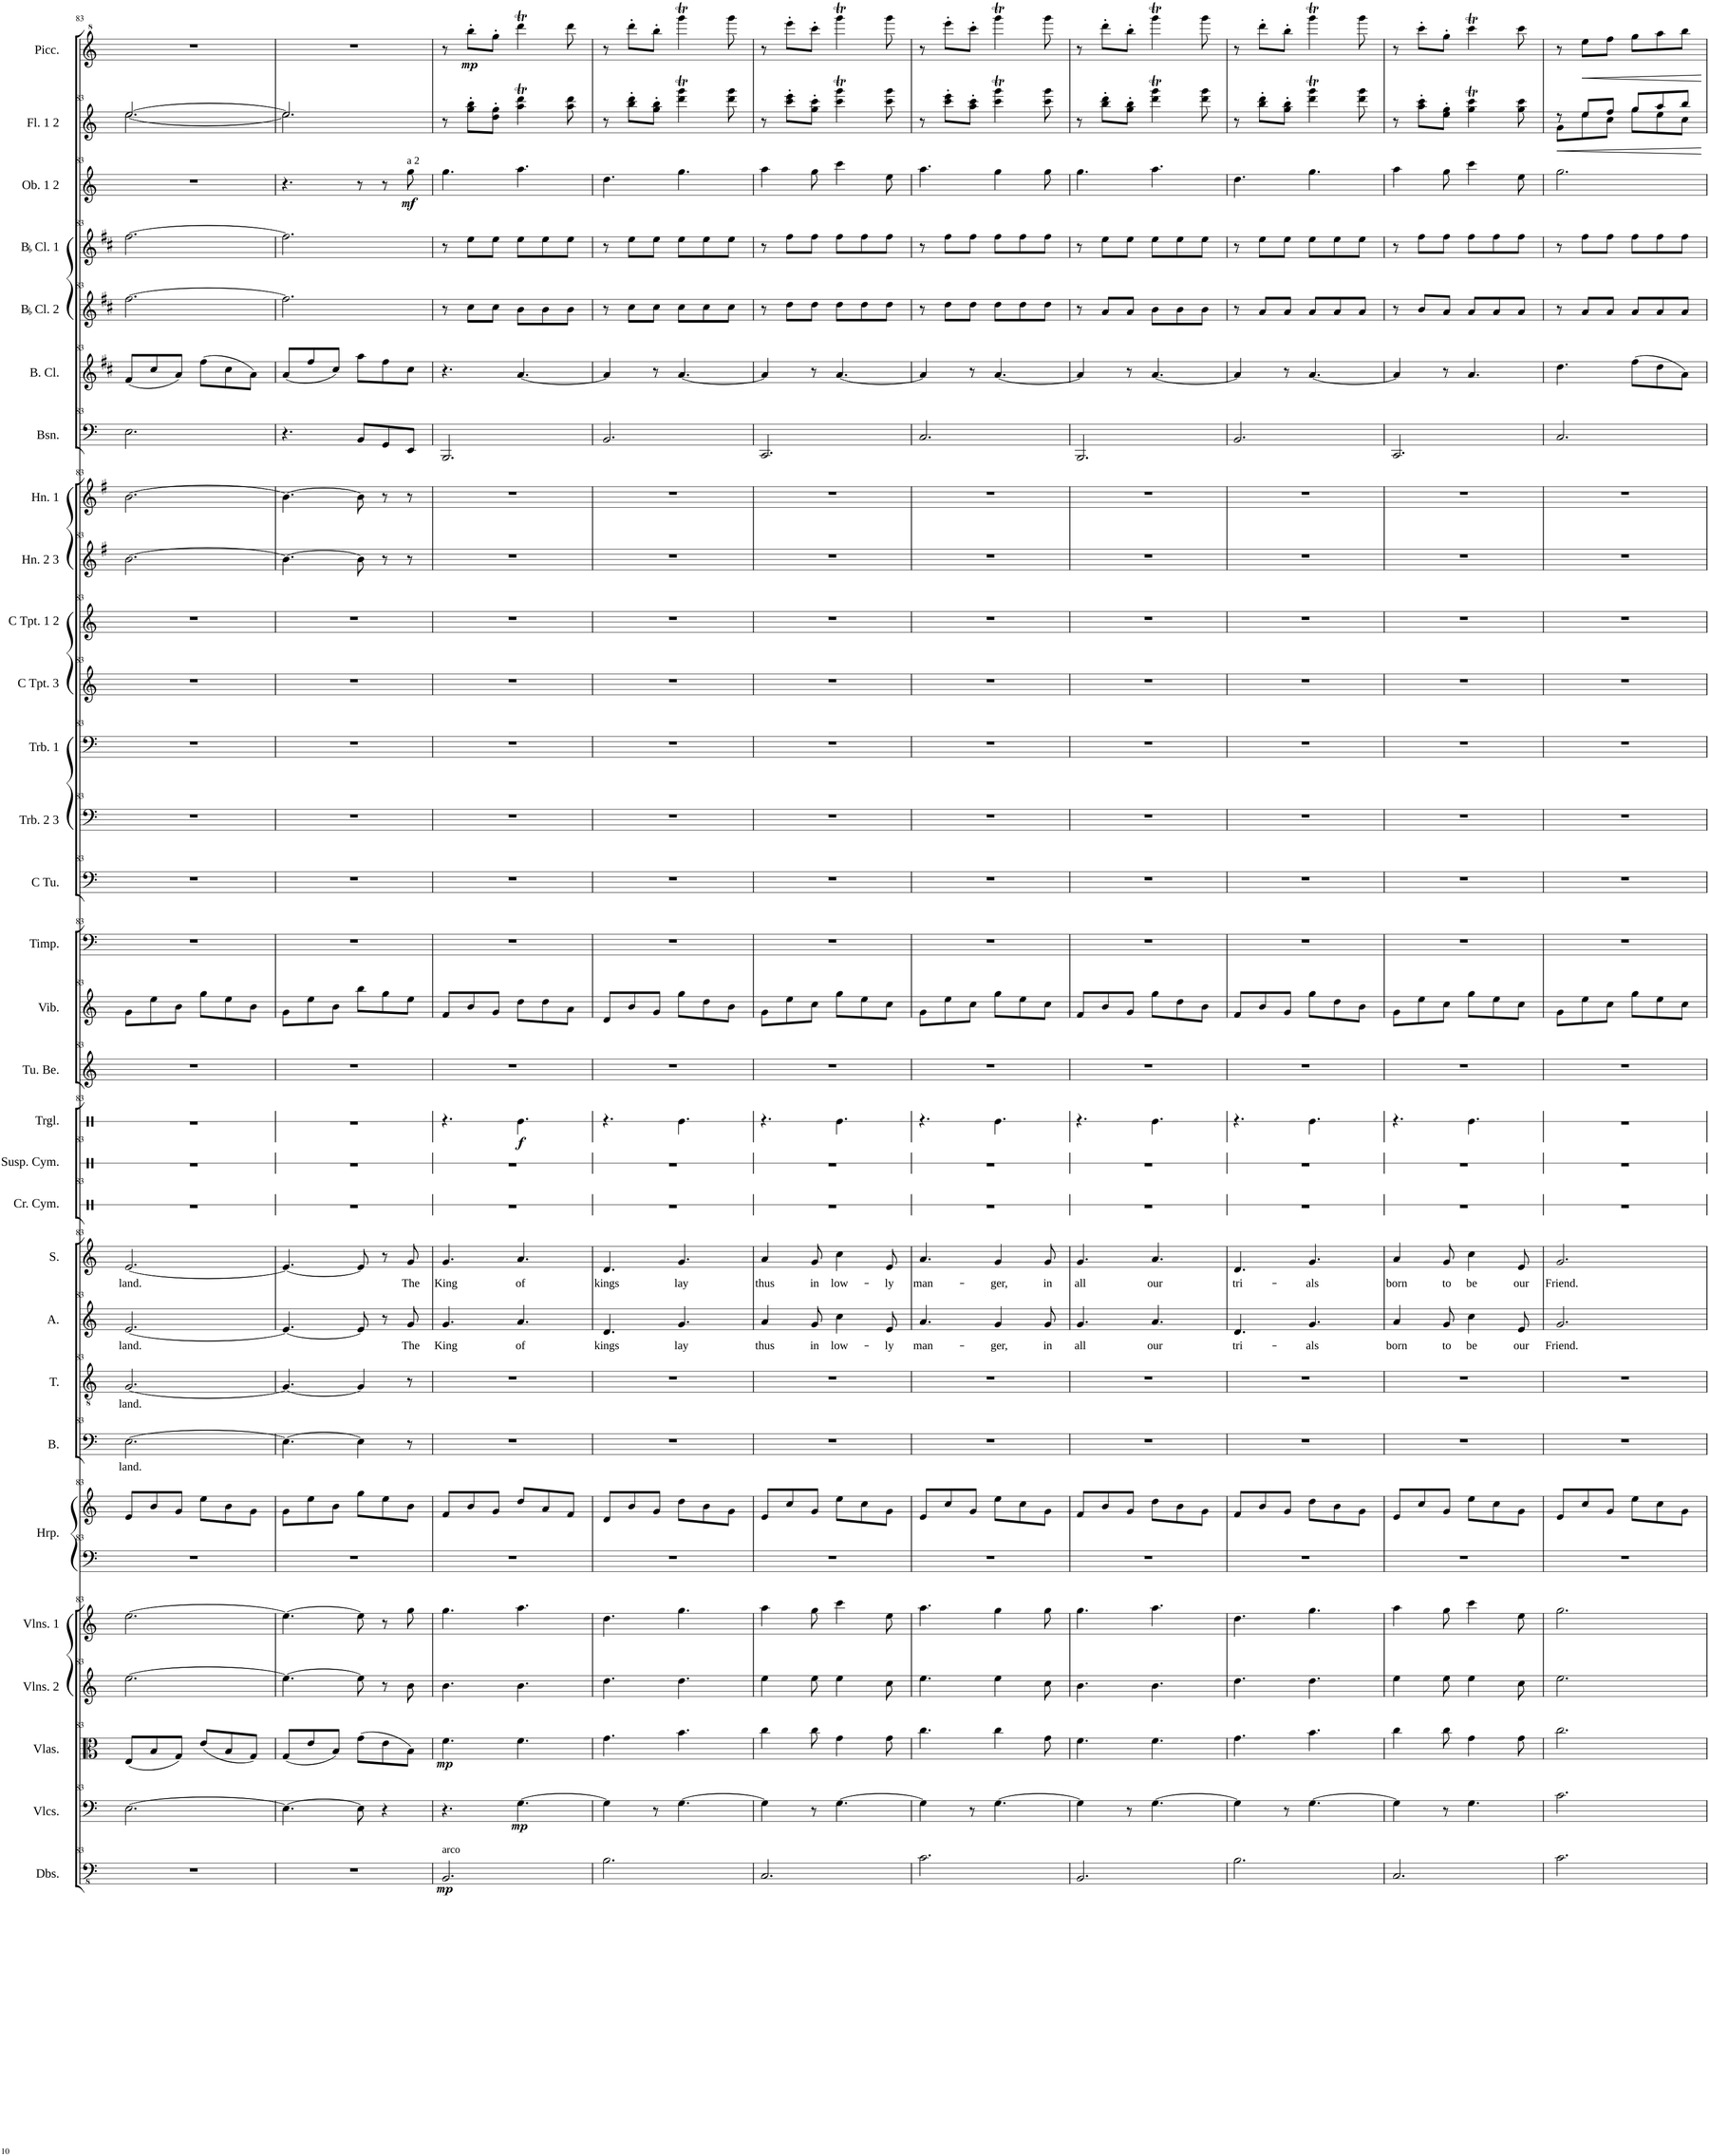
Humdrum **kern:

**kern	**dynam	**kern	**dynam	**kern	**dynam	**kern	**kern	**kern	**kern	**kern	**text	**kern	**text	**kern	**text	**kern	**text	**kern	**kern	**kern	**dynam	**kern	**kern	**kern	**kern	**kern	**kern	**kern	**kern	**kern	**kern	**kern	**kern	**kern	**kern	**kern	**dynam	**kern	**dynam	**kern	**dynam
*part30	*part30	*part29	*part29	*part28	*part28	*part27	*part26	*part25	*part25	*part24	*part24	*part23	*part23	*part22	*part22	*part21	*part21	*part20	*part19	*part18	*part18	*part17	*part16	*part15	*part14	*part13	*part12	*part11	*part10	*part9	*part8	*part7	*part6	*part5	*part4	*part3	*part3	*part2	*part2	*part1	*part1
*staff31	*staff31	*staff30	*staff30	*staff29	*staff29	*staff28	*staff27	*staff26	*staff25	*staff24	*staff24	*staff23	*staff23	*staff22	*staff22	*staff21	*staff21	*staff20	*staff19	*staff18	*staff18	*staff17	*staff16	*staff15	*staff14	*staff13	*staff12	*staff11	*staff10	*staff9	*staff8	*staff7	*staff6	*staff5	*staff4	*staff3	*staff3	*staff2	*staff2	*staff1	*staff1
*I"Double Basses	*	*I"Violoncellos	*	*I"Violas	*	*I"Violins 2	*I"Violins 1	*I"Harp	*	*I"Bass	*	*I"Tenor	*	*I"Alto	*	*I"Soprano	*	*I"Crash Cymbal	*I"Suspended Cymbal	*I"Triangle	*	*I"Tubular Bells	*I"Vibraphone	*I"Timpani	*I"C Tuba	*I"Trombone 2 3	*I"Trombone 1	*I"C Trumpet 3	*I"C Trumpet 1 2	*I"Horn 2 3	*I"Horn 1	*I"Bassoon	*I"Bass Clarinet	*I"BaccidentalFlat Clarinet 2	*I"BaccidentalFlat Clarinet 1	*I"Oboe 1 2	*	*I"Flute 1 2	*	*I"Piccolo	*
*I'Dbs.	*	*I'Vlcs.	*	*I'Vlas.	*	*I'Vlns. 2	*I'Vlns. 1	*I'Hrp.	*	*I'B.	*	*I'T.	*	*I'A.	*	*I'S.	*	*I'Cr. Cym.	*I'Susp. Cym.	*I'Trgl.	*	*I'Tu. Be.	*I'Vib.	*I'Timp.	*I'C Tu.	*I'Trb. 2 3	*I'Trb. 1	*I'C Tpt. 3	*I'C Tpt. 1 2	*I'Hn. 2 3	*I'Hn. 1	*I'Bsn.	*I'B. Cl.	*I'BaccidentalFlat Cl. 2	*I'BaccidentalFlat Cl. 1	*I'Ob. 1 2	*	*I'Fl. 1 2	*	*I'Picc.	*
!!LO:PB:g=z
*clefFv4	*	*clefF4	*	*clefC3	*	*clefG2	*clefG2	*clefF4	*clefG2	*clefF4	*	*clefGv2	*	*clefG2	*	*clefG2	*	*clefX	*clefX	*clefX	*	*clefG2	*clefG2	*clefF4	*clefF4	*clefF4	*clefF4	*clefG2	*clefG2	*clefG2	*clefG2	*clefF4	*clefG2	*clefG2	*clefG2	*clefG2	*	*clefG2	*	*clefG^2	*
*	*	*	*	*	*	*	*	*	*	*	*	*	*	*	*	*	*	*	*	*	*	*	*	*	*	*	*	*	*	*Trd4c7	*Trd4c7	*	*Trd8c14	*Trd1c2	*Trd1c2	*	*	*	*	*Trd-7c-12	*
*k[]	*	*k[]	*	*k[]	*	*k[]	*k[]	*k[]	*k[]	*k[]	*	*k[]	*	*k[]	*	*k[]	*	*k[]	*k[]	*k[]	*	*k[]	*k[]	*k[]	*k[]	*k[]	*k[]	*k[]	*k[]	*k[f#]	*k[f#]	*k[]	*k[f#c#]	*k[f#c#]	*k[f#c#]	*k[]	*	*k[]	*	*k[]	*
*M6/8	*	*M6/8	*	*M6/8	*	*M6/8	*M6/8	*M6/8	*M6/8	*M6/8	*	*M6/8	*	*M6/8	*	*M6/8	*	*M6/8	*M6/8	*M6/8	*	*M6/8	*M6/8	*M6/8	*M6/8	*M6/8	*M6/8	*M6/8	*M6/8	*M6/8	*M6/8	*M6/8	*M6/8	*M6/8	*M6/8	*M6/8	*	*M6/8	*	*M6/8	*
=83	=83	=83	=83	=83	=83	=83	=83	=83	=83	=83	=83	=83	=83	=83	=83	=83	=83	=83	=83	=83	=83	=83	=83	=83	=83	=83	=83	=83	=83	=83	=83	=83	=83	=83	=83	=83	=83	=83	=83	=83	=83
!	!	!	!	!	!	!	!	!	!	!	!LO:LY:b	!	!LO:LY:b	!	!LO:LY:b	!	!LO:LY:b	!	!	!	!	!	!	!	!	!	!	!	!	!	!	!	!	!	!	!	!	!	!	!	!
*	*	*	*	*	*	*	*	*	*	*	*	*	*	*	*	*	*	*	*	*	*	*	*	*	*	*	*	*	*	*	*	*	*	*	*	*	*	*^	*	*	*
2.r	.	[2.E\	.	(8E/L	.	[2.ee\	[2.ee\	2.r	8e/L	[2.E\	land.	[2.G/	land.	[2.e/	land.	[2.e/	land.	2.r	2.r	2.r	.	2.r	8g\L	2.r	2.r	2.r	2.r	2.r	2.r	[2.b\	[2.b\	2.E\	(8f#/L	[2.ff#\	[2.ff#\	2.r	.	[2.ee/	[2.ee\	.	2.r	.
.	.	.	.	8B/	.	.	.	.	8b/	.	.	.	.	.	.	.	.	.	.	.	.	.	8ee\	.	.	.	.	.	.	.	.	.	8cc#/	.	.	.	.	.	.	.	.	.
.	.	.	.	8G/J)	.	.	.	.	8g/J	.	.	.	.	.	.	.	.	.	.	.	.	.	8b\J	.	.	.	.	.	.	.	.	.	8a/J)	.	.	.	.	.	.	.	.	.
.	.	.	.	(8e/L	.	.	.	.	8ee\L	.	.	.	.	.	.	.	.	.	.	.	.	.	8gg\L	.	.	.	.	.	.	.	.	.	(8ff#\L	.	.	.	.	.	.	.	.	.
.	.	.	.	8B/	.	.	.	.	8b\	.	.	.	.	.	.	.	.	.	.	.	.	.	8ee\	.	.	.	.	.	.	.	.	.	8cc#\	.	.	.	.	.	.	.	.	.
.	.	.	.	8G/J)	.	.	.	.	8g\J	.	.	.	.	.	.	.	.	.	.	.	.	.	8b\J	.	.	.	.	.	.	.	.	.	8a\J)	.	.	.	.	.	.	.	.	.
=84	=84	=84	=84	=84	=84	=84	=84	=84	=84	=84	=84	=84	=84	=84	=84	=84	=84	=84	=84	=84	=84	=84	=84	=84	=84	=84	=84	=84	=84	=84	=84	=84	=84	=84	=84	=84	=84	=84	=84	=84	=84	=84
2.r	.	4.E\_	.	(8G/L	.	4.ee\_	4.ee\_	2.r	8g\L	4.E\_	.	4.G/_	.	4.e/_	.	4.e/_	.	2.r	2.r	2.r	.	2.r	8g\L	2.r	2.r	2.r	2.r	2.r	2.r	4.b\_	4.b\_	4.r	(8a/L	2.ff#\]	2.ff#\]	4.r	.	2.ee/]	2.ee\]	.	2.r	.
.	.	.	.	8e/	.	.	.	.	8ee\	.	.	.	.	.	.	.	.	.	.	.	.	.	8ee\	.	.	.	.	.	.	.	.	.	8ff#/	.	.	.	.	.	.	.	.	.
.	.	.	.	8B/J)	.	.	.	.	8b\J	.	.	.	.	.	.	.	.	.	.	.	.	.	8b\J	.	.	.	.	.	.	.	.	.	8cc#/J)	.	.	.	.	.	.	.	.	.
.	.	8E\]	.	(8g\L	.	8ee\]	8ee\]	.	8gg\L	4E\]	.	4G/]	.	8e/]	.	8e/]	.	.	.	.	.	.	8bb\L	.	.	.	.	.	.	8b\]	8b\]	8BB/L	8aa\L	.	.	8r	.	.	.	.	.	.
.	.	4r	.	8e\	.	8r	8r	.	8ee\	.	.	.	.	8r	.	8r	.	.	.	.	.	.	8gg\	.	.	.	.	.	.	8r	8r	8GG/	8ff#\	.	.	8r	.	.	.	.	.	.
!	!	!	!	!	!	!	!	!	!	!	!	!	!	!	!	!	!	!	!	!	!	!	!	!	!	!	!	!	!	!	!	!	!	!	!	!LO:TX:a:t=a 2	!	!	!	!	!	!
!	!	!	!	!	!	!	!	!	!	!	!	!	!	!	!LO:LY:b	!	!LO:LY:b	!	!	!	!	!	!	!	!	!	!	!	!	!	!	!	!	!	!	!	!LO:DY:b	!	!	!	!	!
.	.	.	.	8B\J)	.	8b\	8gg\	.	8b\J	8r	.	8r	.	8g/	The	8g/	The	.	.	.	.	.	8ee\J	.	.	.	.	.	.	8r	8r	8EE/J	8cc#\J	.	.	8gg\	mf	.	.	.	.	.
*	*	*	*	*	*	*	*	*	*	*	*	*	*	*	*	*	*	*	*	*	*	*	*	*	*	*	*	*	*	*	*	*	*	*	*	*	*	*v	*v	*	*	*
=85	=85	=85	=85	=85	=85	=85	=85	=85	=85	=85	=85	=85	=85	=85	=85	=85	=85	=85	=85	=85	=85	=85	=85	=85	=85	=85	=85	=85	=85	=85	=85	=85	=85	=85	=85	=85	=85	=85	=85	=85	=85
!LO:TX:a:t=arco	!	!	!	!	!	!	!	!	!	!	!	!	!	!	!	!	!	!	!	!	!	!	!	!	!	!	!	!	!	!	!	!	!	!	!	!	!	!	!	!	!
!	!LO:DY:b	!	!	!	!LO:DY:b	!	!	!	!	!	!	!	!	!	!LO:LY:b	!	!LO:LY:b	!	!	!	!	!	!	!	!	!	!	!	!	!	!	!	!	!	!	!	!	!	!	!	!
2.BBB/	mp	4.r	.	4.f\	mp	4.b\	4.gg\	2.r	8f/L	2.r	.	2.r	.	4.g/	King	4.g/	King	2.r	2.r	4.r	.	2.r	8f/L	2.r	2.r	2.r	2.r	2.r	2.r	2.r	2.r	2.BBB/	4.r	8r	8r	4.gg\	.	8r	.	8r	.
!	!	!	!	!	!	!	!	!	!	!	!	!	!	!	!	!	!	!	!	!	!	!	!	!	!	!	!	!	!	!	!	!	!	!	!	!	!	!	!	!	!LO:DY:b
.	.	.	.	.	.	.	.	.	8b/	.	.	.	.	.	.	.	.	.	.	.	.	.	8b/	.	.	.	.	.	.	.	.	.	.	8cc#\L	8ee\L	.	.	8gg\' 8bb\'L	.	8bbb'\L	mp
.	.	.	.	.	.	.	.	.	8g/J	.	.	.	.	.	.	.	.	.	.	.	.	.	8g/J	.	.	.	.	.	.	.	.	.	.	8cc#\J	8ee\J	.	.	8dd\' 8gg\'J	.	8ggg'\J	.
!	!	!	!LO:DY:b	!	!	!	!	!	!	!	!	!	!	!	!LO:LY:b	!	!LO:LY:b	!	!	!	!LO:DY:b	!	!	!	!	!	!	!	!	!	!	!	!	!	!	!	!	!	!	!	!
.	.	[4.G\	mp	4.f\	.	4.b\	4.aa\	.	8dd/L	.	.	.	.	4.a/	of	4.a/	of	.	.	4.Re\	f	.	8dd\L	.	.	.	.	.	.	.	.	.	[4.a/	8b\L	8ee\L	4.aa\	.	4aa\T 4ddd\T	.	4ddddT\	.
.	.	.	.	.	.	.	.	.	8a/	.	.	.	.	.	.	.	.	.	.	.	.	.	8dd\	.	.	.	.	.	.	.	.	.	.	8b\	8ee\	.	.	.	.	.	.
.	.	.	.	.	.	.	.	.	8f/J	.	.	.	.	.	.	.	.	.	.	.	.	.	8a\J	.	.	.	.	.	.	.	.	.	.	8b\J	8ee\J	.	.	8aa\ 8ddd\	.	8dddd\	.
=86	=86	=86	=86	=86	=86	=86	=86	=86	=86	=86	=86	=86	=86	=86	=86	=86	=86	=86	=86	=86	=86	=86	=86	=86	=86	=86	=86	=86	=86	=86	=86	=86	=86	=86	=86	=86	=86	=86	=86	=86	=86
!	!	!	!	!	!	!	!	!	!	!	!	!	!	!	!LO:LY:b	!	!LO:LY:b	!	!	!	!	!	!	!	!	!	!	!	!	!	!	!	!	!	!	!	!	!	!	!	!
2.BB\	.	4G\]	.	4.g\	.	4.dd\	4.dd\	2.r	8d/L	2.r	.	2.r	.	4.d/	kings	4.d/	kings	2.r	2.r	4.r	.	2.r	8d/L	2.r	2.r	2.r	2.r	2.r	2.r	2.r	2.r	2.BB/	4a/]	8r	8r	4.dd\	.	8r	.	8r	.
.	.	.	.	.	.	.	.	.	8b/	.	.	.	.	.	.	.	.	.	.	.	.	.	8b/	.	.	.	.	.	.	.	.	.	.	8cc#\L	8ee\L	.	.	8bb\' 8ddd\'L	.	8dddd'\L	.
.	.	8r	.	.	.	.	.	.	8g/J	.	.	.	.	.	.	.	.	.	.	.	.	.	8g/J	.	.	.	.	.	.	.	.	.	8r	8cc#\J	8ee\J	.	.	8gg\' 8bb\'J	.	8bbb'\J	.
!	!	!	!	!	!	!	!	!	!	!	!	!	!	!	!LO:LY:b	!	!LO:LY:b	!	!	!	!	!	!	!	!	!	!	!	!	!	!	!	!	!	!	!	!	!	!	!	!
.	.	[4.G\	.	4.b\	.	4.dd\	4.gg\	.	8dd\L	.	.	.	.	4.g/	lay	4.g/	lay	.	.	4.Re\	.	.	8gg\L	.	.	.	.	.	.	.	.	.	[4.a/	8cc#\L	8ee\L	4.gg\	.	4ddd\T 4ggg\T	.	4ggggT\	.
.	.	.	.	.	.	.	.	.	8b\	.	.	.	.	.	.	.	.	.	.	.	.	.	8dd\	.	.	.	.	.	.	.	.	.	.	8cc#\	8ee\	.	.	.	.	.	.
.	.	.	.	.	.	.	.	.	8g\J	.	.	.	.	.	.	.	.	.	.	.	.	.	8b\J	.	.	.	.	.	.	.	.	.	.	8cc#\J	8ee\J	.	.	8ddd\ 8ggg\	.	8gggg\	.
=87	=87	=87	=87	=87	=87	=87	=87	=87	=87	=87	=87	=87	=87	=87	=87	=87	=87	=87	=87	=87	=87	=87	=87	=87	=87	=87	=87	=87	=87	=87	=87	=87	=87	=87	=87	=87	=87	=87	=87	=87	=87
!	!	!	!	!	!	!	!	!	!	!	!	!	!	!	!LO:LY:b	!	!LO:LY:b	!	!	!	!	!	!	!	!	!	!	!	!	!	!	!	!	!	!	!	!	!	!	!	!
2.CC/	.	4G\]	.	4cc\	.	4ee\	4aa\	2.r	8e/L	2.r	.	2.r	.	4a/	thus	4a/	thus	2.r	2.r	4.r	.	2.r	8g\L	2.r	2.r	2.r	2.r	2.r	2.r	2.r	2.r	2.CC/	4a/]	8r	8r	4aa\	.	8r	.	8r	.
.	.	.	.	.	.	.	.	.	8cc/	.	.	.	.	.	.	.	.	.	.	.	.	.	8ee\	.	.	.	.	.	.	.	.	.	.	8dd\L	8ff#\L	.	.	8ccc\' 8eee\'L	.	8eeee'\L	.
!	!	!	!	!	!	!	!	!	!	!	!	!	!	!	!LO:LY:b	!	!LO:LY:b	!	!	!	!	!	!	!	!	!	!	!	!	!	!	!	!	!	!	!	!	!	!	!	!
.	.	8r	.	8cc\	.	8ee\	8gg\	.	8g/J	.	.	.	.	8g/	in	8g/	in	.	.	.	.	.	8cc\J	.	.	.	.	.	.	.	.	.	8r	8dd\J	8ff#\J	8gg\	.	8gg\' 8ccc\'J	.	8cccc'\J	.
!	!	!	!	!	!	!	!	!	!	!	!	!	!	!	!LO:LY:b	!	!LO:LY:b	!	!	!	!	!	!	!	!	!	!	!	!	!	!	!	!	!	!	!	!	!	!	!	!
.	.	[4.G\	.	4g\	.	4ee\	4ccc\	.	8ee\L	.	.	.	.	4cc\	low-	4cc\	low-	.	.	4.Re\	.	.	8gg\L	.	.	.	.	.	.	.	.	.	[4.a/	8dd\L	8ff#\L	4ccc\	.	4ccc\T 4ggg\T	.	4ggggT\	.
.	.	.	.	.	.	.	.	.	8cc\	.	.	.	.	.	.	.	.	.	.	.	.	.	8ee\	.	.	.	.	.	.	.	.	.	.	8dd\	8ff#\	.	.	.	.	.	.
!	!	!	!	!	!	!	!	!	!	!	!	!	!	!	!LO:LY:b	!	!LO:LY:b	!	!	!	!	!	!	!	!	!	!	!	!	!	!	!	!	!	!	!	!	!	!	!	!
.	.	.	.	8g\	.	8cc\	8ee\	.	8g\J	.	.	.	.	8e/	-ly	8e/	-ly	.	.	.	.	.	8cc\J	.	.	.	.	.	.	.	.	.	.	8dd\J	8ff#\J	8ee\	.	8ccc\ 8ggg\	.	8gggg\	.
=88	=88	=88	=88	=88	=88	=88	=88	=88	=88	=88	=88	=88	=88	=88	=88	=88	=88	=88	=88	=88	=88	=88	=88	=88	=88	=88	=88	=88	=88	=88	=88	=88	=88	=88	=88	=88	=88	=88	=88	=88	=88
!	!	!	!	!	!	!	!	!	!	!	!	!	!	!	!LO:LY:b	!	!LO:LY:b	!	!	!	!	!	!	!	!	!	!	!	!	!	!	!	!	!	!	!	!	!	!	!	!
2.C\	.	4G\]	.	4.cc\	.	4.ee\	4.aa\	2.r	8e/L	2.r	.	2.r	.	4.a/	man-	4.a/	man-	2.r	2.r	4.r	.	2.r	8g\L	2.r	2.r	2.r	2.r	2.r	2.r	2.r	2.r	2.C/	4a/]	8r	8r	4.aa\	.	8r	.	8r	.
.	.	.	.	.	.	.	.	.	8cc/	.	.	.	.	.	.	.	.	.	.	.	.	.	8ee\	.	.	.	.	.	.	.	.	.	.	8dd\L	8ff#\L	.	.	8ccc\' 8eee\'L	.	8eeee'\L	.
.	.	8r	.	.	.	.	.	.	8g/J	.	.	.	.	.	.	.	.	.	.	.	.	.	8cc\J	.	.	.	.	.	.	.	.	.	8r	8dd\J	8ff#\J	.	.	8aa\' 8ccc\'J	.	8cccc'\J	.
!	!	!	!	!	!	!	!	!	!	!	!	!	!	!	!LO:LY:b	!	!LO:LY:b	!	!	!	!	!	!	!	!	!	!	!	!	!	!	!	!	!	!	!	!	!	!	!	!
.	.	[4.G\	.	4cc\	.	4ee\	4gg\	.	8ee\L	.	.	.	.	4g/	-ger,	4g/	-ger,	.	.	4.Re\	.	.	8gg\L	.	.	.	.	.	.	.	.	.	[4.a/	8dd\L	8ff#\L	4gg\	.	4ccc\T 4ggg\T	.	4ggggT\	.
.	.	.	.	.	.	.	.	.	8cc\	.	.	.	.	.	.	.	.	.	.	.	.	.	8ee\	.	.	.	.	.	.	.	.	.	.	8dd\	8ff#\	.	.	.	.	.	.
!	!	!	!	!	!	!	!	!	!	!	!	!	!	!	!LO:LY:b	!	!LO:LY:b	!	!	!	!	!	!	!	!	!	!	!	!	!	!	!	!	!	!	!	!	!	!	!	!
.	.	.	.	8g\	.	8cc\	8gg\	.	8g\J	.	.	.	.	8g/	in	8g/	in	.	.	.	.	.	8cc\J	.	.	.	.	.	.	.	.	.	.	8dd\J	8ff#\J	8gg\	.	8ccc\ 8ggg\	.	8gggg\	.
=89	=89	=89	=89	=89	=89	=89	=89	=89	=89	=89	=89	=89	=89	=89	=89	=89	=89	=89	=89	=89	=89	=89	=89	=89	=89	=89	=89	=89	=89	=89	=89	=89	=89	=89	=89	=89	=89	=89	=89	=89	=89
!	!	!	!	!	!	!	!	!	!	!	!	!	!	!	!LO:LY:b	!	!LO:LY:b	!	!	!	!	!	!	!	!	!	!	!	!	!	!	!	!	!	!	!	!	!	!	!	!
2.BBB/	.	4G\]	.	4.f\	.	4.b\	4.gg\	2.r	8f/L	2.r	.	2.r	.	4.g/	all	4.g/	all	2.r	2.r	4.r	.	2.r	8f/L	2.r	2.r	2.r	2.r	2.r	2.r	2.r	2.r	2.BBB/	4a/]	8r	8r	4.gg\	.	8r	.	8r	.
.	.	.	.	.	.	.	.	.	8b/	.	.	.	.	.	.	.	.	.	.	.	.	.	8b/	.	.	.	.	.	.	.	.	.	.	8a/L	8ee\L	.	.	8bb\' 8ddd\'L	.	8dddd'\L	.
.	.	8r	.	.	.	.	.	.	8g/J	.	.	.	.	.	.	.	.	.	.	.	.	.	8g/J	.	.	.	.	.	.	.	.	.	8r	8a/J	8ee\J	.	.	8gg\' 8bb\'J	.	8bbb'\J	.
!	!	!	!	!	!	!	!	!	!	!	!	!	!	!	!LO:LY:b	!	!LO:LY:b	!	!	!	!	!	!	!	!	!	!	!	!	!	!	!	!	!	!	!	!	!	!	!	!
.	.	[4.G\	.	4.f\	.	4.b\	4.aa\	.	8dd\L	.	.	.	.	4.a/	our	4.a/	our	.	.	4.Re\	.	.	8gg\L	.	.	.	.	.	.	.	.	.	[4.a/	8b\L	8ee\L	4.aa\	.	4ddd\T 4ggg\T	.	4ggggT\	.
.	.	.	.	.	.	.	.	.	8b\	.	.	.	.	.	.	.	.	.	.	.	.	.	8dd\	.	.	.	.	.	.	.	.	.	.	8b\	8ee\	.	.	.	.	.	.
.	.	.	.	.	.	.	.	.	8g\J	.	.	.	.	.	.	.	.	.	.	.	.	.	8b\J	.	.	.	.	.	.	.	.	.	.	8b\J	8ee\J	.	.	8ddd\ 8ggg\	.	8gggg\	.
=90	=90	=90	=90	=90	=90	=90	=90	=90	=90	=90	=90	=90	=90	=90	=90	=90	=90	=90	=90	=90	=90	=90	=90	=90	=90	=90	=90	=90	=90	=90	=90	=90	=90	=90	=90	=90	=90	=90	=90	=90	=90
!	!	!	!	!	!	!	!	!	!	!	!	!	!	!	!LO:LY:b	!	!LO:LY:b	!	!	!	!	!	!	!	!	!	!	!	!	!	!	!	!	!	!	!	!	!	!	!	!
2.BB\	.	4G\]	.	4.g\	.	4.dd\	4.dd\	2.r	8f/L	2.r	.	2.r	.	4.d/	tri-	4.d/	tri-	2.r	2.r	4.r	.	2.r	8f/L	2.r	2.r	2.r	2.r	2.r	2.r	2.r	2.r	2.BB/	4a/]	8r	8r	4.dd\	.	8r	.	8r	.
.	.	.	.	.	.	.	.	.	8b/	.	.	.	.	.	.	.	.	.	.	.	.	.	8b/	.	.	.	.	.	.	.	.	.	.	8a/L	8ee\L	.	.	8bb\' 8ddd\'L	.	8dddd'\L	.
.	.	8r	.	.	.	.	.	.	8g/J	.	.	.	.	.	.	.	.	.	.	.	.	.	8g/J	.	.	.	.	.	.	.	.	.	8r	8a/J	8ee\J	.	.	8gg\' 8bb\'J	.	8bbb'\J	.
!	!	!	!	!	!	!	!	!	!	!	!	!	!	!	!LO:LY:b	!	!LO:LY:b	!	!	!	!	!	!	!	!	!	!	!	!	!	!	!	!	!	!	!	!	!	!	!	!
.	.	[4.G\	.	4.b\	.	4.dd\	4.gg\	.	8dd\L	.	.	.	.	4.g/	-als	4.g/	-als	.	.	4.Re\	.	.	8gg\L	.	.	.	.	.	.	.	.	.	[4.a/	8a/L	8ee\L	4.gg\	.	4ddd\T 4ggg\T	.	4ggggT\	.
.	.	.	.	.	.	.	.	.	8b\	.	.	.	.	.	.	.	.	.	.	.	.	.	8dd\	.	.	.	.	.	.	.	.	.	.	8a/	8ee\	.	.	.	.	.	.
.	.	.	.	.	.	.	.	.	8g\J	.	.	.	.	.	.	.	.	.	.	.	.	.	8b\J	.	.	.	.	.	.	.	.	.	.	8a/J	8ee\J	.	.	8ddd\ 8ggg\	.	8gggg\	.
=91	=91	=91	=91	=91	=91	=91	=91	=91	=91	=91	=91	=91	=91	=91	=91	=91	=91	=91	=91	=91	=91	=91	=91	=91	=91	=91	=91	=91	=91	=91	=91	=91	=91	=91	=91	=91	=91	=91	=91	=91	=91
!	!	!	!	!	!	!	!	!	!	!	!	!	!	!	!LO:LY:b	!	!LO:LY:b	!	!	!	!	!	!	!	!	!	!	!	!	!	!	!	!	!	!	!	!	!	!	!	!
2.CC/	.	4G\]	.	4cc\	.	4ee\	4aa\	2.r	8e/L	2.r	.	2.r	.	4a/	born	4a/	born	2.r	2.r	4.r	.	2.r	8g\L	2.r	2.r	2.r	2.r	2.r	2.r	2.r	2.r	2.CC/	4a/]	8r	8r	4aa\	.	8r	.	8r	.
.	.	.	.	.	.	.	.	.	8cc/	.	.	.	.	.	.	.	.	.	.	.	.	.	8ee\	.	.	.	.	.	.	.	.	.	.	8b/L	8ff#\L	.	.	8aa\' 8ccc\'L	.	8cccc'\L	.
!	!	!	!	!	!	!	!	!	!	!	!	!	!	!	!LO:LY:b	!	!LO:LY:b	!	!	!	!	!	!	!	!	!	!	!	!	!	!	!	!	!	!	!	!	!	!	!	!
.	.	8r	.	8cc\	.	8ee\	8gg\	.	8g/J	.	.	.	.	8g/	to	8g/	to	.	.	.	.	.	8cc\J	.	.	.	.	.	.	.	.	.	8r	8a/J	8ff#\J	8gg\	.	8ee\' 8gg\'J	.	8ggg'\J	.
!	!	!	!	!	!	!	!	!	!	!	!	!	!	!	!LO:LY:b	!	!LO:LY:b	!	!	!	!	!	!	!	!	!	!	!	!	!	!	!	!	!	!	!	!	!	!	!	!
.	.	4.G\	.	4g\	.	4ee\	4ccc\	.	8ee\L	.	.	.	.	4cc\	be	4cc\	be	.	.	4.Re\	.	.	8gg\L	.	.	.	.	.	.	.	.	.	4.a/	8a/L	8ff#\L	4ccc\	.	4gg\T 4ccc\T	.	4ccccT\	.
.	.	.	.	.	.	.	.	.	8cc\	.	.	.	.	.	.	.	.	.	.	.	.	.	8ee\	.	.	.	.	.	.	.	.	.	.	8a/	8ff#\	.	.	.	.	.	.
!	!	!	!	!	!	!	!	!	!	!	!	!	!	!	!LO:LY:b	!	!LO:LY:b	!	!	!	!	!	!	!	!	!	!	!	!	!	!	!	!	!	!	!	!	!	!	!	!
.	.	.	.	8g\	.	8cc\	8ee\	.	8g\J	.	.	.	.	8e/	our	8e/	our	.	.	.	.	.	8cc\J	.	.	.	.	.	.	.	.	.	.	8a/J	8ff#\J	8ee\	.	8gg\ 8ccc\	.	8cccc\	.
=92	=92	=92	=92	=92	=92	=92	=92	=92	=92	=92	=92	=92	=92	=92	=92	=92	=92	=92	=92	=92	=92	=92	=92	=92	=92	=92	=92	=92	=92	=92	=92	=92	=92	=92	=92	=92	=92	=92	=92	=92	=92
!	!	!	!	!	!	!	!	!	!	!	!	!	!	!	!LO:LY:b	!	!LO:LY:b	!	!	!	!	!	!	!	!	!	!	!	!	!	!	!	!	!	!	!	!	!	!LO:HP:b	!	!
*	*	*	*	*	*	*	*	*	*	*	*	*	*	*	*	*	*	*	*	*	*	*	*	*	*	*	*	*	*	*	*	*	*	*	*	*	*	*^	*	*	*
2.C\	.	2.c\	.	2.cc\	.	2.ee\	2.gg\	2.r	8e/L	2.r	.	2.r	.	2.g/	Friend.	2.g/	Friend.	2.r	2.r	2.r	.	2.r	8g\L	2.r	2.r	2.r	2.r	2.r	2.r	2.r	2.r	2.C/	4.dd\	8r	8r	2.gg\	.	8r	8g\L	<	8r	.
!	!	!	!	!	!	!	!	!	!	!	!	!	!	!	!	!	!	!	!	!	!	!	!	!	!	!	!	!	!	!	!	!	!	!	!	!	!	!	!	!	!	!LO:HP:b
.	.	.	.	.	.	.	.	.	8cc/	.	.	.	.	.	.	.	.	.	.	.	.	.	8ee\	.	.	.	.	.	.	.	.	.	.	8a/L	8ff#\L	.	.	8ee/L	8ee\	.	8eee\L	<
.	.	.	.	.	.	.	.	.	8g/J	.	.	.	.	.	.	.	.	.	.	.	.	.	8cc\J	.	.	.	.	.	.	.	.	.	.	8a/J	8ff#\J	.	.	8ff/J	8cc\J	.	8fff\J	.
.	.	.	.	.	.	.	.	.	8ee\L	.	.	.	.	.	.	.	.	.	.	.	.	.	8gg\L	.	.	.	.	.	.	.	.	.	(8ff#\L	8a/L	8ff#\L	.	.	8gg/L	8gg\L	.	8ggg\L	.
.	.	.	.	.	.	.	.	.	8cc\	.	.	.	.	.	.	.	.	.	.	.	.	.	8ee\	.	.	.	.	.	.	.	.	.	8dd\	8a/	8ff#\	.	.	8aa/	8ee\	.	8aaa\	.
.	.	.	.	.	.	.	.	.	8g\J	.	.	.	.	.	.	.	.	.	.	.	.	.	8cc\J	.	.	.	.	.	.	.	.	.	8a\J)	8a/J	8ff#\J	.	.	8bb/J	8cc\J	.	8bbb\J	.
*	*	*	*	*	*	*	*	*	*	*	*	*	*	*	*	*	*	*	*	*	*	*	*	*	*	*	*	*	*	*	*	*	*	*	*	*	*	*v	*v	*	*	*
.	.	.	.	.	.	.	.	.	.	.	.	.	.	.	.	.	.	.	.	.	.	.	.	.	.	.	.	.	.	.	.	.	.	.	.	.	.	.	[	.	[
=	=	=	=	=	=	=	=	=	=	=	=	=	=	=	=	=	=	=	=	=	=	=	=	=	=	=	=	=	=	=	=	=	=	=	=	=	=	=	=	=	=
*-	*-	*-	*-	*-	*-	*-	*-	*-	*-	*-	*-	*-	*-	*-	*-	*-	*-	*-	*-	*-	*-	*-	*-	*-	*-	*-	*-	*-	*-	*-	*-	*-	*-	*-	*-	*-	*-	*-	*-	*-	*-
